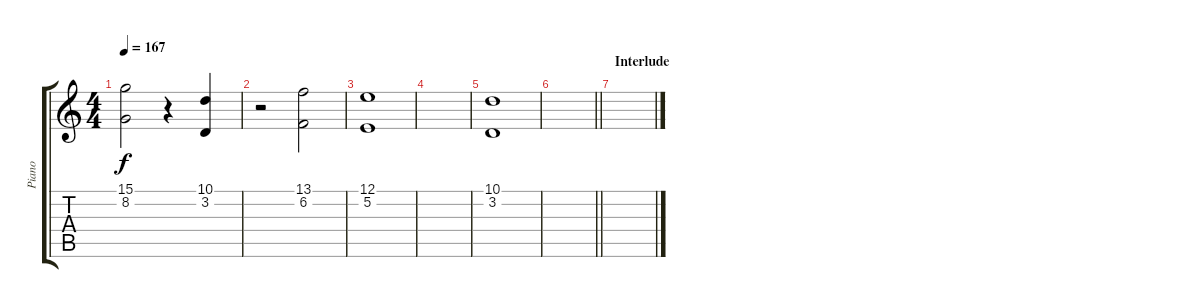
\track ("Piano" "Piano") {instrument electricgrandpiano}
\staff {score tabs}
\tuning (E4 B3 G3 D3 A2 E2) {hide}
\ts (4 4)
\tempo 167
\clef g2
\ks c
(15.1 8.2).2{dy f} r.4 (10.1 3.2).4 |
r.2 (13.1 6.2).2 |
(12.1 5.2).1 |
|
(10.1 3.2).1 |
\barLineRight lightlight
|
\section ("" "Interlude")
